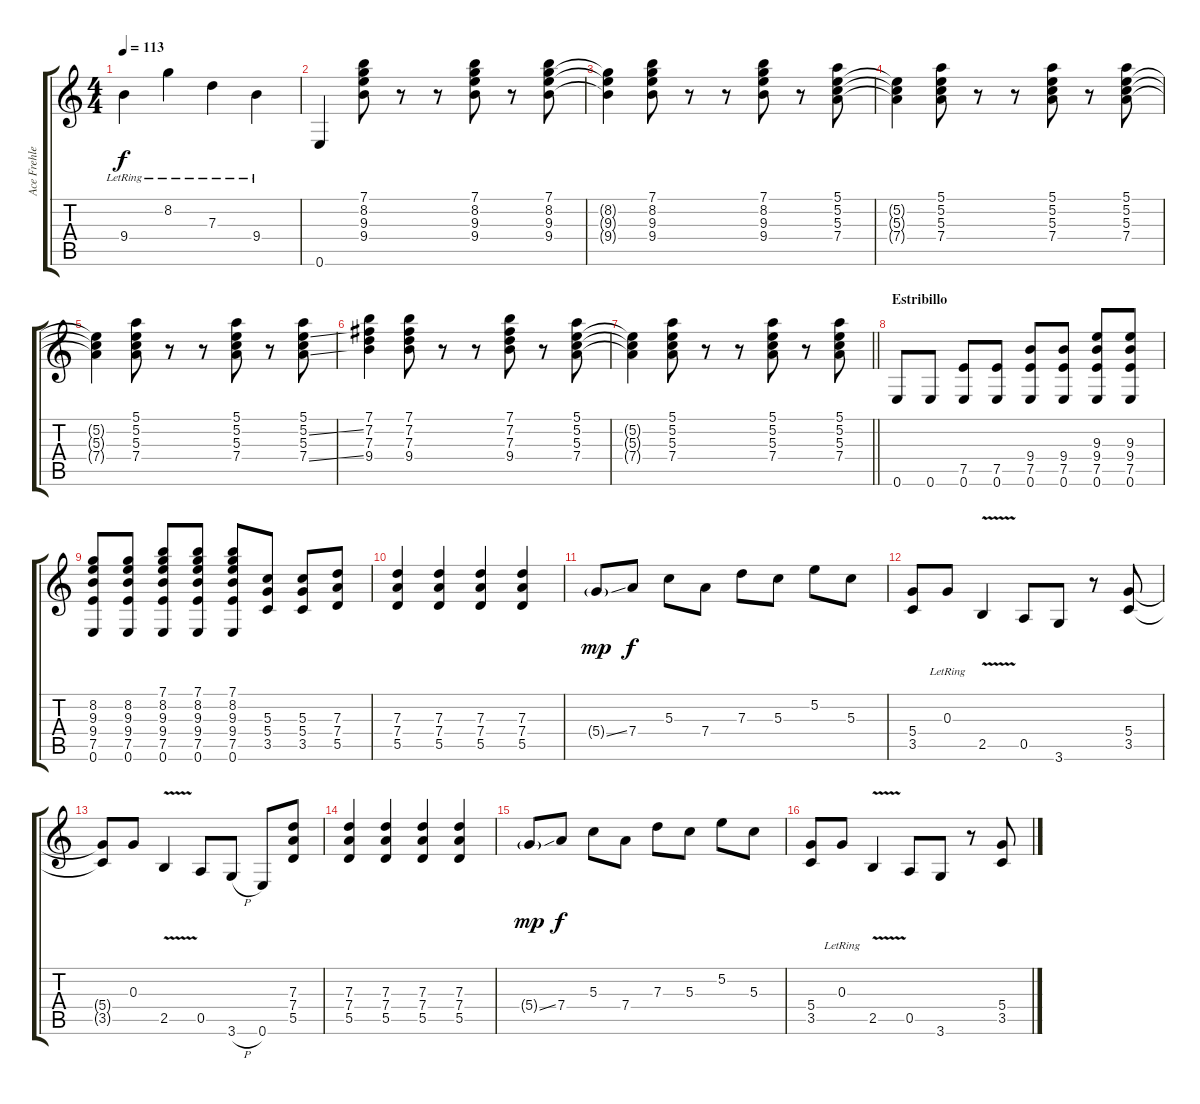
\track ("Ace Frehley" "Ace Frehle") {instrument acousticguitarsteel}
\staff {score tabs}
\tuning (E4 B3 G3 D3 A2 E2) {hide}
\ts (4 4)
\tempo 113
\clef g2
\ks c
9.4{lr}.4{dy f} 8.2{lr}.4 7.3{lr}.4 9.4{lr}.4 |
0.6.4 (7.1 8.2 9.3 9.4).8 r.8 r.8 (7.1 8.2 9.3 9.4).8 r.8 (7.1 8.2 9.3 9.4).8 |
(8.2{t} 9.3{t} 9.4{t}).4 (7.1 8.2 9.3 9.4).8 r.8 r.8 (7.1 8.2 9.3 9.4).8 r.8 (5.1 5.2 5.3 7.4).8 |
(5.2{t} 5.3{t} 7.4{t}).4 (5.1 5.2 5.3 7.4).8 r.8 r.8 (5.1 5.2 5.3 7.4).8 r.8 (5.1 5.2 5.3 7.4).8 |
(5.2{t} 5.3{t} 7.4{t}).4 (5.1 5.2 5.3 7.4).8 r.8 r.8 (5.1 5.2 5.3 7.4).8 r.8 (5.1 5.2{ss} 5.3 7.4{ss}).8 |
(7.1 7.2 7.3 9.4).4 (7.1 7.2 7.3 9.4).8 r.8 r.8 (7.1 7.2 7.3 9.4).8 r.8 (5.1 5.2 5.3 7.4).8 |
\barLineRight lightlight
(5.2{t} 5.3{t} 7.4{t}).4 (5.1 5.2 5.3 7.4).8 r.8 r.8 (5.1 5.2 5.3 7.4).8 r.8 (5.1 5.2 5.3 7.4).8 |
\section ("" "Estribillo")
0.6.8 0.6.8 (7.5 0.6).8 (7.5 0.6).8 (9.4 7.5 0.6).8 (9.4 7.5 0.6).8 (9.3 9.4 7.5 0.6).8 (9.3 9.4 7.5 0.6).8 |
(8.2 9.3 9.4 7.5 0.6).8 (8.2 9.3 9.4 7.5 0.6).8 (7.1 8.2 9.3 9.4 7.5 0.6).8 (7.1 8.2 9.3 9.4 7.5 0.6).8 (7.1 8.2 9.3 9.4 7.5 0.6).8 (5.3 5.4 3.5).8 (5.3 5.4 3.5).8 (7.3 7.4 5.5).8 |
(7.3 7.4 5.5).4 (7.3 7.4 5.5).4 (7.3 7.4 5.5).4 (7.3 7.4 5.5).4 |
5.4{ss g}.8{dy mp} 7.4.8{dy f} 5.3.8 7.4.8 7.3.8 5.3.8 5.2.8 5.3.8 |
(5.4 3.5).8 0.3{lr}.8 2.5{v}.4 0.5.8 3.6.8 r.8 (5.4 3.5).8 |
(5.4{t} 3.5{t}).8 0.3.8 2.5{v}.4 0.5.8 3.6{h}.8 0.6.8 (7.3 7.4 5.5).8 |
(7.3 7.4 5.5).4 (7.3 7.4 5.5).4 (7.3 7.4 5.5).4 (7.3 7.4 5.5).4 |
5.4{ss g}.8{dy mp} 7.4.8{dy f} 5.3.8 7.4.8 7.3.8 5.3.8 5.2.8 5.3.8 |
(5.4 3.5).8 0.3{lr}.8 2.5{v}.4 0.5.8 3.6.8 r.8 (5.4 3.5).8
